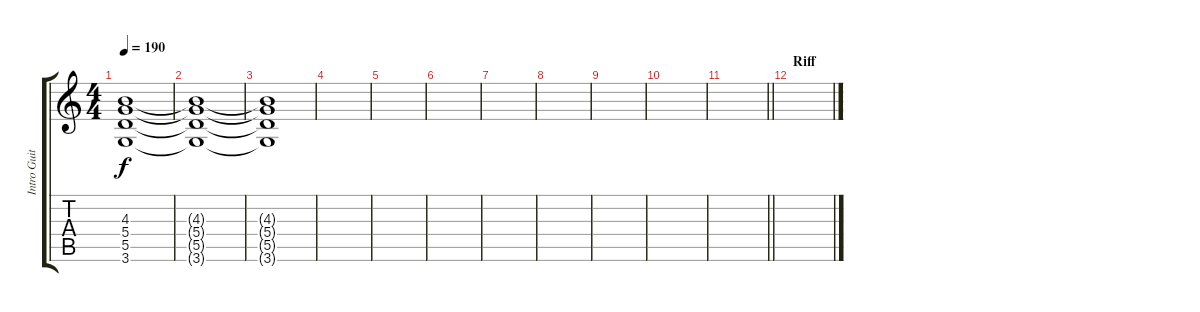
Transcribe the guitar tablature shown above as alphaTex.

\track ("Intro Guitar Clean A" "Intro Guit") {instrument electricguitarjazz}
\staff {score tabs}
\tuning (E4 B3 G3 D3 A2 E2) {hide}
\ts (4 4)
\tempo 190
\clef g2
\ks c
(4.3{t} 5.4{t} 5.5{t} 3.6{t}).1{dy f} |
(4.3{t} 5.4{t} 5.5{t} 3.6{t}).1 |
(4.3{t} 5.4{t} 5.5{t} 3.6{t}).1 |
|
|
|
|
|
|
|
\barLineRight lightlight
|
\section ("" "Riff")
